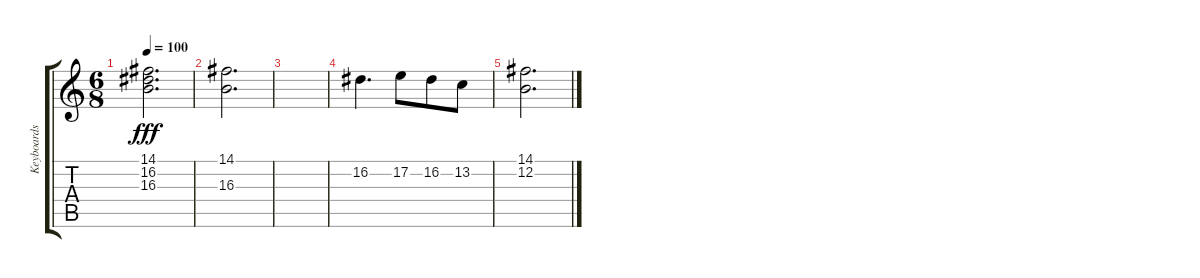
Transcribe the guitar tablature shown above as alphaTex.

\track ("Keyboards 1" "Keyboards ") {instrument acousticgrandpiano}
\staff {score tabs}
\tuning (E4 B3 G3 D3 A2 E2) {hide}
\ts (6 8)
\tempo 100
\clef g2
\ks c
(14.1 16.2 16.3).2{d dy fff} |
(14.1 16.3).2{d} |
|
16.2.4{d} 17.2.8 16.2.8 13.2.8 |
(14.1 12.2).2{d}
